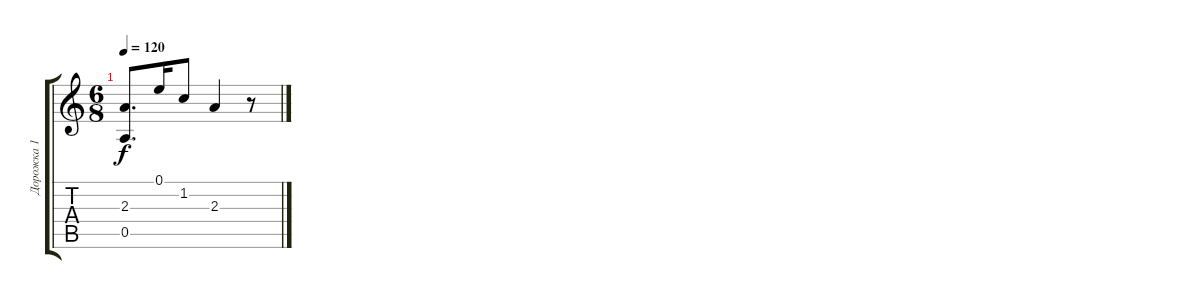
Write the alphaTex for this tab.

\track ("Дорожка 1" "Дорожка 1") {instrument acousticguitarnylon}
\staff {score tabs}
\tuning (E4 B3 G3 D3 A2 E2) {hide}
\ts (6 8)
\tempo 120
\clef g2
\ks c
(2.3 0.5).8{d dy f} 0.1.16 1.2.8 2.3.4 r.8
